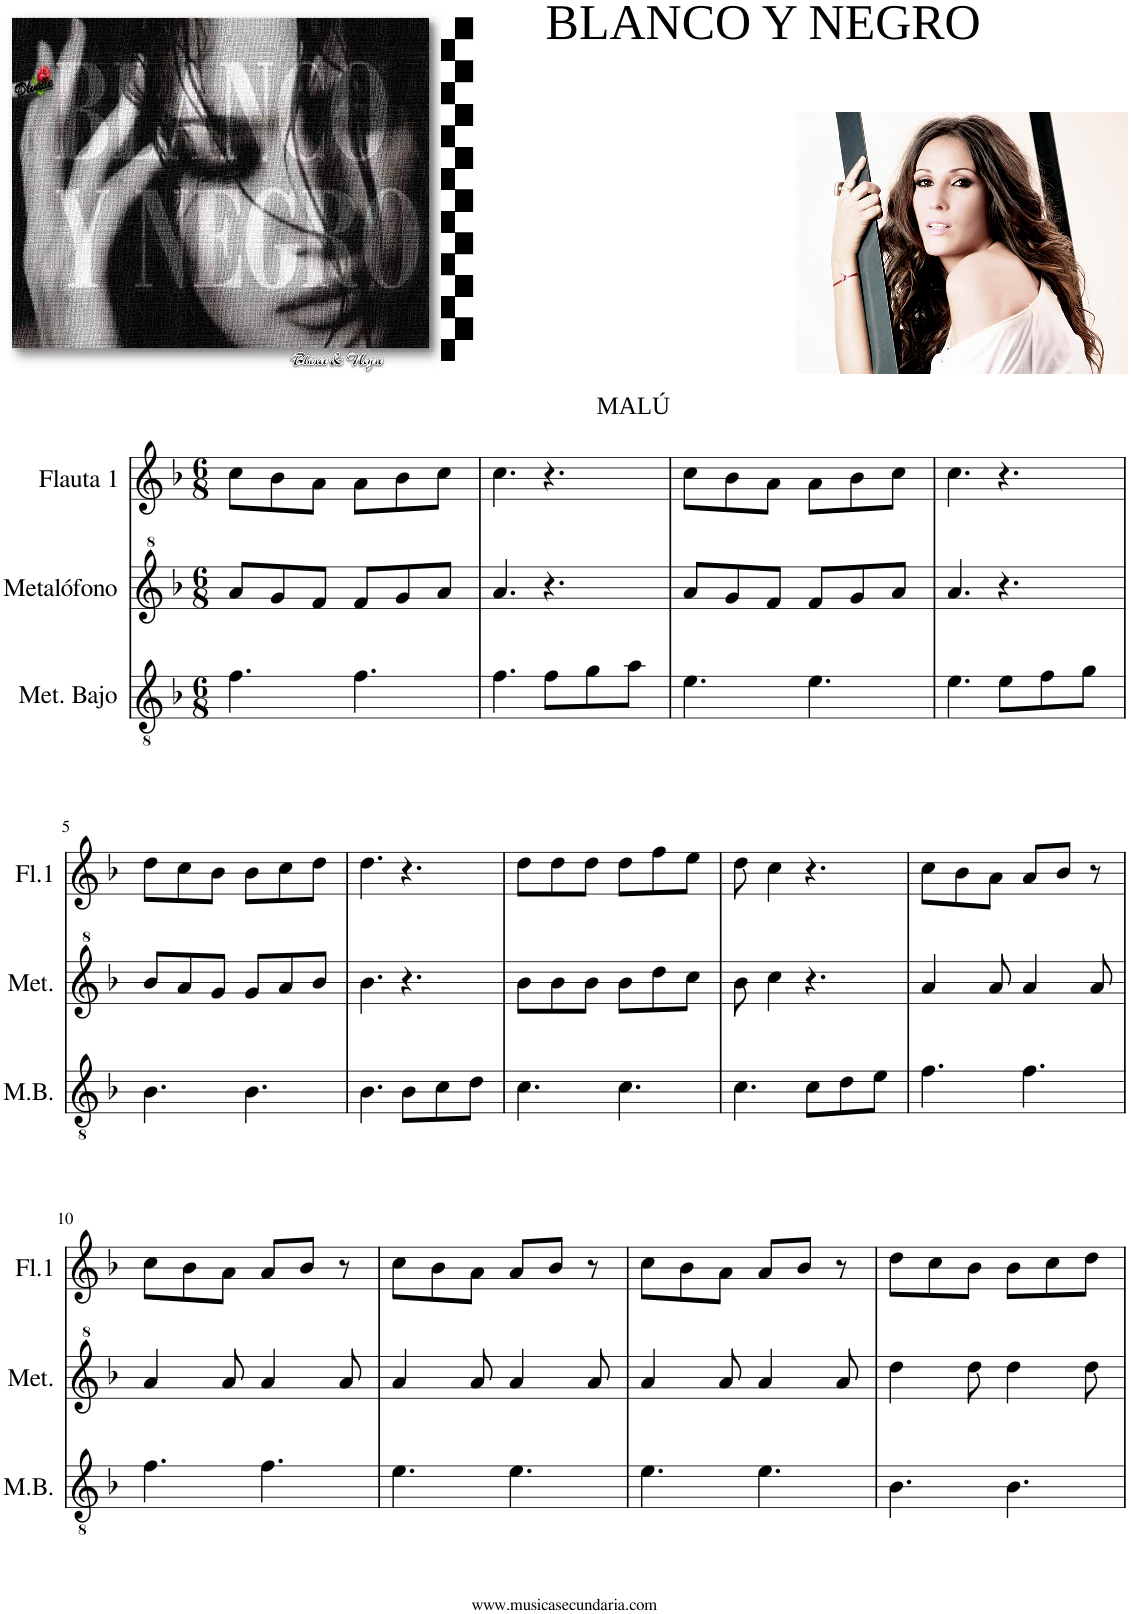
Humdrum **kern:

**kern	**kern	**kern
*part3	*part2	*part1
*staff3	*staff2	*staff1
*I"Met. Bajo	*I"Metalófono	*I"Flauta 1
*I'M.B.	*I'Met.	*I'Fl.1
*clefGv2	*clefG^2	*clefG2
*k[b-]	*k[b-]	*k[b-]
*M6/8	*M6/8	*M6/8
=1	=1	=1
4.f\	8aa/L	8cc\L
.	8gg/	8b-\
.	8ff/J	8a\J
4.f\	8ff/L	8a\L
.	8gg/	8b-\
.	8aa/J	8cc\J
=2	=2	=2
4.f\	4.aa/	4.cc\
8f\L	4.r	4.r
8g\	.	.
8a\J	.	.
=3	=3	=3
4.e\	8aa/L	8cc\L
.	8gg/	8b-\
.	8ff/J	8a\J
4.e\	8ff/L	8a\L
.	8gg/	8b-\
.	8aa/J	8cc\J
=4	=4	=4
4.e\	4.aa/	4.cc\
8e\L	4.r	4.r
8f\	.	.
8g\J	.	.
!!LO:LB:g=z
=5	=5	=5
4.B-\	8bb-/L	8dd\L
.	8aa/	8cc\
.	8gg/J	8b-\J
4.B-\	8gg/L	8b-\L
.	8aa/	8cc\
.	8bb-/J	8dd\J
=6	=6	=6
4.B-\	4.bb-\	4.dd\
8B-\L	4.r	4.r
8c\	.	.
8d\J	.	.
=7	=7	=7
4.c\	8bb-\L	8dd\L
.	8bb-\	8dd\
.	8bb-\J	8dd\J
4.c\	8bb-\L	8dd\L
.	8ddd\	8ff\
.	8ccc\J	8ee\J
=8	=8	=8
4.c\	8bb-\	8dd\
.	4ccc\	4cc\
8c\L	4.r	4.r
8d\	.	.
8e\J	.	.
=9	=9	=9
4.f\	4aa/	8cc\L
.	.	8b-\
.	8aa/	8a\J
4.f\	4aa/	8a/L
.	.	8b-/J
.	8aa/	8r
!!LO:LB:g=z
=10	=10	=10
4.f\	4aa/	8cc\L
.	.	8b-\
.	8aa/	8a\J
4.f\	4aa/	8a/L
.	.	8b-/J
.	8aa/	8r
=11	=11	=11
4.e\	4aa/	8cc\L
.	.	8b-\
.	8aa/	8a\J
4.e\	4aa/	8a/L
.	.	8b-/J
.	8aa/	8r
=12	=12	=12
4.e\	4aa/	8cc\L
.	.	8b-\
.	8aa/	8a\J
4.e\	4aa/	8a/L
.	.	8b-/J
.	8aa/	8r
=13	=13	=13
4.B-\	4ddd\	8dd\L
.	.	8cc\
.	8ddd\	8b-\J
4.B-\	4ddd\	8b-\L
.	.	8cc\
.	8ddd\	8dd\J
=	=	=
*-	*-	*-
